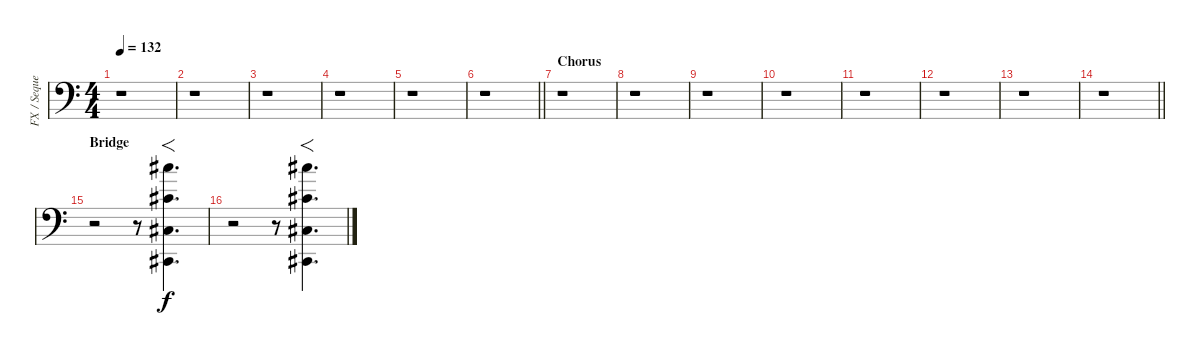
\track ("FX / Sequencer I" "FX / Seque") {instrument reversecymbal}
\staff {score}
\tuning (Eb3 Bb2 Gb2 Db2 Ab1 Eb1) {hide}
\ts (4 4)
\tempo 132
\clef f4
\ks c
r.1{dy f} |
r.1 |
r.1 |
r.1 |
r.1 |
\barLineRight lightlight
r.1 |
\section ("" "Chorus")
r.1 |
r.1 |
r.1 |
r.1 |
r.1 |
r.1 |
r.1 |
\barLineRight lightlight
r.1 |
\section ("" "Bridge")
r.2 r.8 (27.2 24.4 17.5 10.6).4{f d} |
r.2 r.8 (27.2 24.4 17.5 10.6).4{f d}
